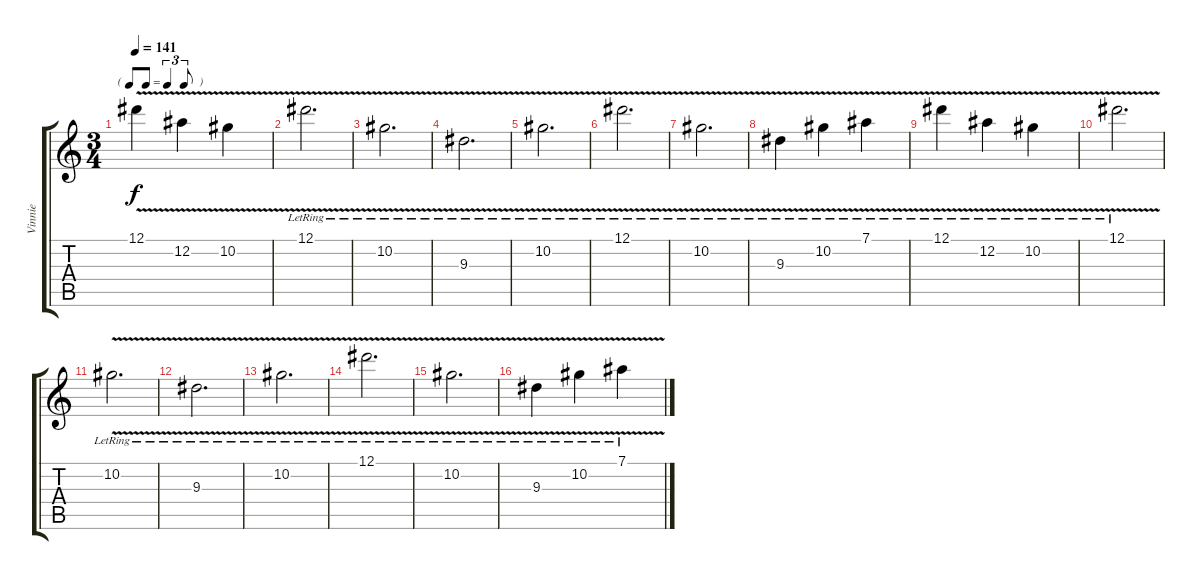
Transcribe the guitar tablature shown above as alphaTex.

\track ("Vinnie" "Vinnie") {instrument distortionguitar}
\staff {score tabs}
\tuning (Eb4 Bb3 Gb3 Db3 Ab2 Eb2) {hide}
\ts (3 4)
\tf triplet8th
\tempo 141
\clef g2
\ks c
12.1{v}.4{dy f} 12.2{v}.4 10.2{v}.4 |
12.1{v lr}.2{d} |
10.2{v lr}.2{d} |
9.3{v lr}.2{d} |
10.2{v lr}.2{d} |
12.1{v lr}.2{d} |
10.2{v lr}.2{d} |
9.3{v lr}.4 10.2{v lr}.4 7.1{v lr}.4 |
12.1{v lr}.4 12.2{v lr}.4 10.2{v lr}.4 |
12.1{v lr}.2{d} |
10.2{v lr}.2{d} |
9.3{v lr}.2{d} |
10.2{v lr}.2{d} |
12.1{v lr}.2{d} |
10.2{v lr}.2{d} |
9.3{v lr}.4 10.2{v lr}.4 7.1{v lr}.4
